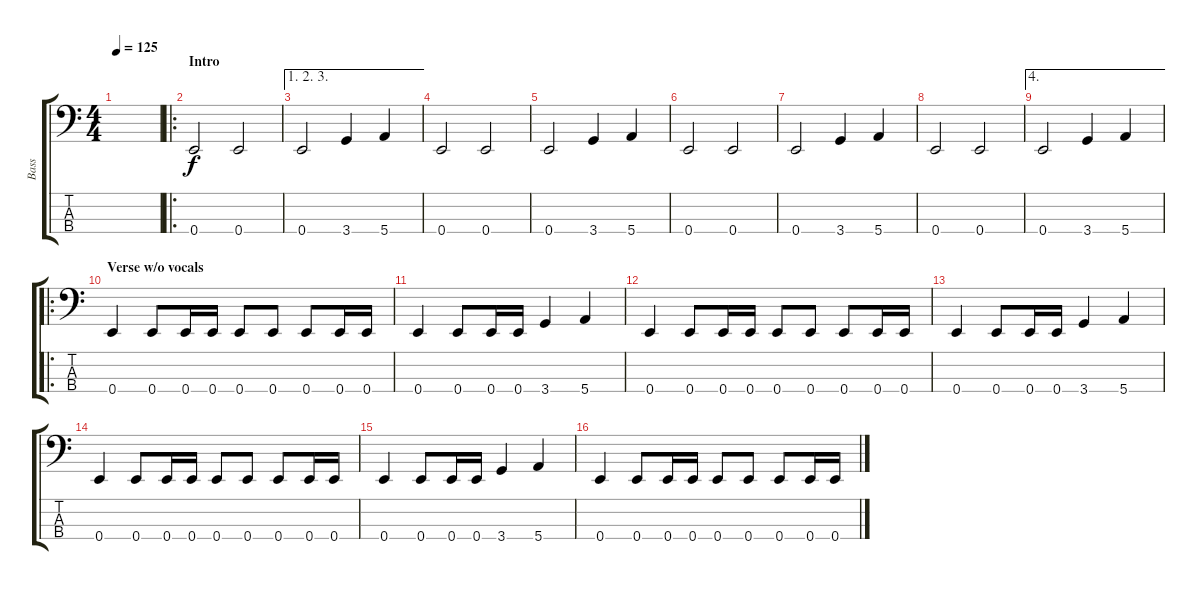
\track ("Bass" "Bass") {instrument electricbassfinger}
\staff {score tabs}
\tuning (G2 D2 A1 E1) {hide}
\ts (4 4)
\tempo 125
\clef f4
\ks c
|
\ro
\section ("" "Intro")
0.4.2 0.4.2 |
\ae (1 2 3)
0.4.2 3.4.4 5.4.4 |
0.4.2 0.4.2 |
0.4.2 3.4.4 5.4.4 |
0.4.2 0.4.2 |
0.4.2 3.4.4 5.4.4 |
0.4.2 0.4.2 |
\ae 4
0.4.2 3.4.4 5.4.4 |
\ro
\section ("" "Verse w/o vocals")
0.4.4 0.4.8 0.4.16 0.4.16 0.4.8 0.4.8 0.4.8 0.4.16 0.4.16 |
0.4.4 0.4.8 0.4.16 0.4.16 3.4.4 5.4.4 |
0.4.4 0.4.8 0.4.16 0.4.16 0.4.8 0.4.8 0.4.8 0.4.16 0.4.16 |
0.4.4 0.4.8 0.4.16 0.4.16 3.4.4 5.4.4 |
0.4.4 0.4.8 0.4.16 0.4.16 0.4.8 0.4.8 0.4.8 0.4.16 0.4.16 |
0.4.4 0.4.8 0.4.16 0.4.16 3.4.4 5.4.4 |
0.4.4 0.4.8 0.4.16 0.4.16 0.4.8 0.4.8 0.4.8 0.4.16 0.4.16
